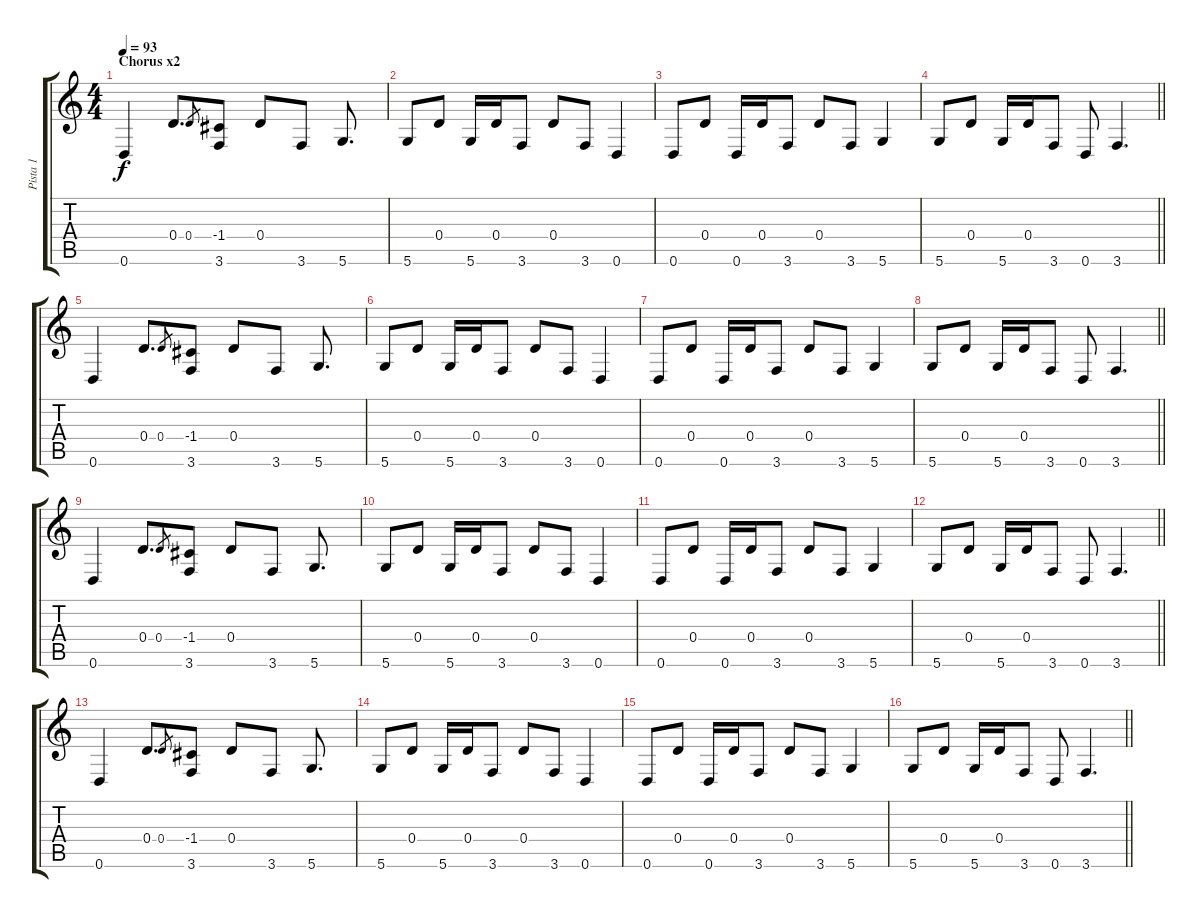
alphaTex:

\track ("Pista 1" "Pista 1") {instrument distortionguitar}
\staff {score tabs}
\tuning (E4 B3 G3 D3 A2 D2) {hide}
\ts (4 4)
\section ("" "Chorus x2")
\tempo 93
\clef g2
\ks c
0.6.4{dy f} 0.4.8{d} 0.4.8{gr} (-1.4 3.6).8 0.4.8 3.6.8 5.6.8{d} |
5.6.8 0.4.8 5.6.16 0.4.16 3.6.8 0.4.8 3.6.8 0.6.4 |
0.6.8 0.4.8 0.6.16 0.4.16 3.6.8 0.4.8 3.6.8 5.6.4 |
\barLineRight lightlight
5.6.8 0.4.8 5.6.16 0.4.16 3.6.8 0.6.8 3.6.4{d} |
0.6.4 0.4.8{d} 0.4.8{gr} (-1.4 3.6).8 0.4.8 3.6.8 5.6.8{d} |
5.6.8 0.4.8 5.6.16 0.4.16 3.6.8 0.4.8 3.6.8 0.6.4 |
0.6.8 0.4.8 0.6.16 0.4.16 3.6.8 0.4.8 3.6.8 5.6.4 |
\barLineRight lightlight
5.6.8 0.4.8 5.6.16 0.4.16 3.6.8 0.6.8 3.6.4{d} |
0.6.4 0.4.8{d} 0.4.8{gr} (-1.4 3.6).8 0.4.8 3.6.8 5.6.8{d} |
5.6.8 0.4.8 5.6.16 0.4.16 3.6.8 0.4.8 3.6.8 0.6.4 |
0.6.8 0.4.8 0.6.16 0.4.16 3.6.8 0.4.8 3.6.8 5.6.4 |
\barLineRight lightlight
5.6.8 0.4.8 5.6.16 0.4.16 3.6.8 0.6.8 3.6.4{d} |
0.6.4 0.4.8{d} 0.4.8{gr} (-1.4 3.6).8 0.4.8 3.6.8 5.6.8{d} |
5.6.8 0.4.8 5.6.16 0.4.16 3.6.8 0.4.8 3.6.8 0.6.4 |
0.6.8 0.4.8 0.6.16 0.4.16 3.6.8 0.4.8 3.6.8 5.6.4 |
\barLineRight lightlight
5.6.8 0.4.8 5.6.16 0.4.16 3.6.8 0.6.8 3.6.4{d}
